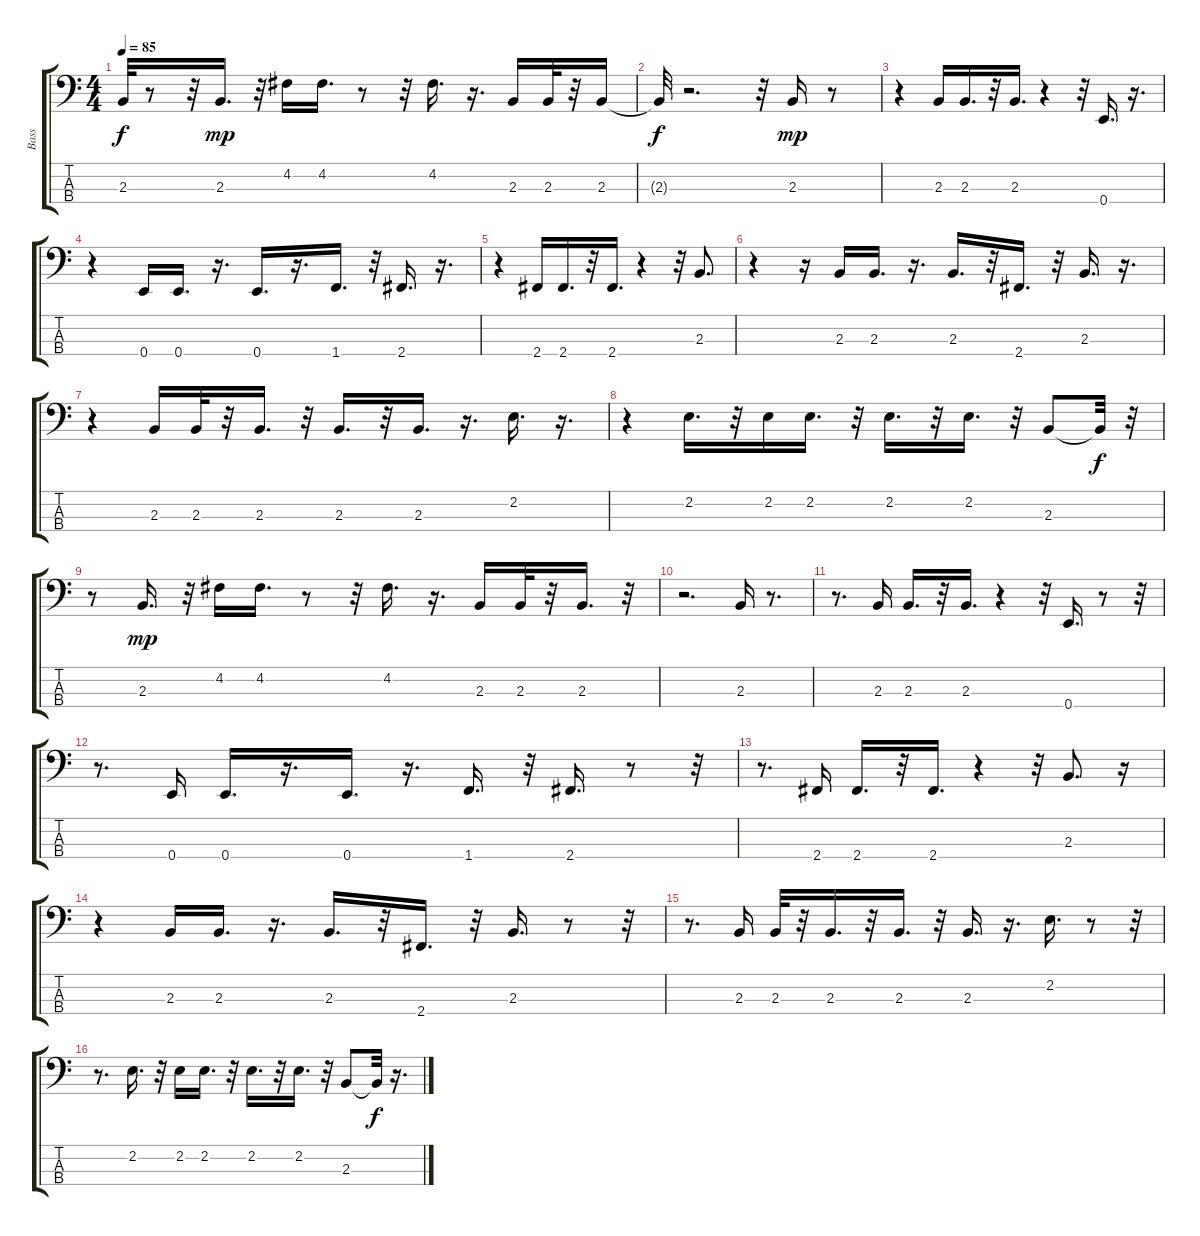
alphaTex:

\track ("Bass" "Bass") {instrument electricbassfinger}
\staff {score tabs}
\tuning (G2 D2 A1 E1) {hide}
\ts (4 4)
\tempo 85
\clef f4
\ks c
2.3{t}.32{dy f} r.8 r.32 2.3.16{d dy mp} r.32 4.2.16 4.2.16{d} r.8 r.32 4.2.16{d} r.16{d} 2.3.16 2.3.32 r.32 2.3.16 |
2.3{t}.32{dy f} r.2{d} r.32 2.3.16{dy mp} r.8 |
r.4 2.3.16 2.3.16{d} r.32 2.3.16{d} r.4 r.32 0.4.16{d} r.16{d} |
r.4 0.4.16 0.4.16{d} r.16{d} 0.4.16{d} r.16{d} 1.4.16{d} r.32 2.4.16{d} r.16{d} |
r.4 2.4.16 2.4.16{d} r.32 2.4.16{d} r.4 r.32 2.3.8{d} |
r.4 r.16 2.3.16 2.3.16{d} r.16{d} 2.3.16{d} r.32 2.4.16{d} r.32 2.3.16{d} r.16{d} |
r.4 2.3.16 2.3.32 r.32 2.3.16{d} r.32 2.3.16{d} r.32 2.3.16{d} r.16{d} 2.2.16{d} r.16{d} |
r.4 2.2.16{d} r.32 2.2.16 2.2.16{d} r.32 2.2.16{d} r.32 2.2.16{d} r.32 2.3.8 2.3{t}.32{dy f} r.32 |
r.8 2.3.16{d dy mp} r.32 4.2.16 4.2.16{d} r.8 r.32 4.2.16{d} r.16{d} 2.3.16 2.3.32 r.32 2.3.16{d} r.32 |
r.2{d} 2.3.16 r.8{d} |
r.8{d} 2.3.16 2.3.16{d} r.32 2.3.16{d} r.4 r.32 0.4.16{d} r.8 r.32 |
r.8{d} 0.4.16 0.4.16{d} r.16{d} 0.4.16{d} r.16{d} 1.4.16{d} r.32 2.4.16{d} r.8 r.32 |
r.8{d} 2.4.16 2.4.16{d} r.32 2.4.16{d} r.4 r.32 2.3.8{d} r.16 |
r.4 2.3.16 2.3.16{d} r.16{d} 2.3.16{d} r.32 2.4.16{d} r.32 2.3.16{d} r.8 r.32 |
r.8{d} 2.3.16 2.3.32 r.32 2.3.16{d} r.32 2.3.16{d} r.32 2.3.16{d} r.16{d} 2.2.16{d} r.8 r.32 |
r.8{d} 2.2.16{d} r.32 2.2.16 2.2.16{d} r.32 2.2.16{d} r.32 2.2.16{d} r.32 2.3.8 2.3{t}.32{dy f} r.16{d}
